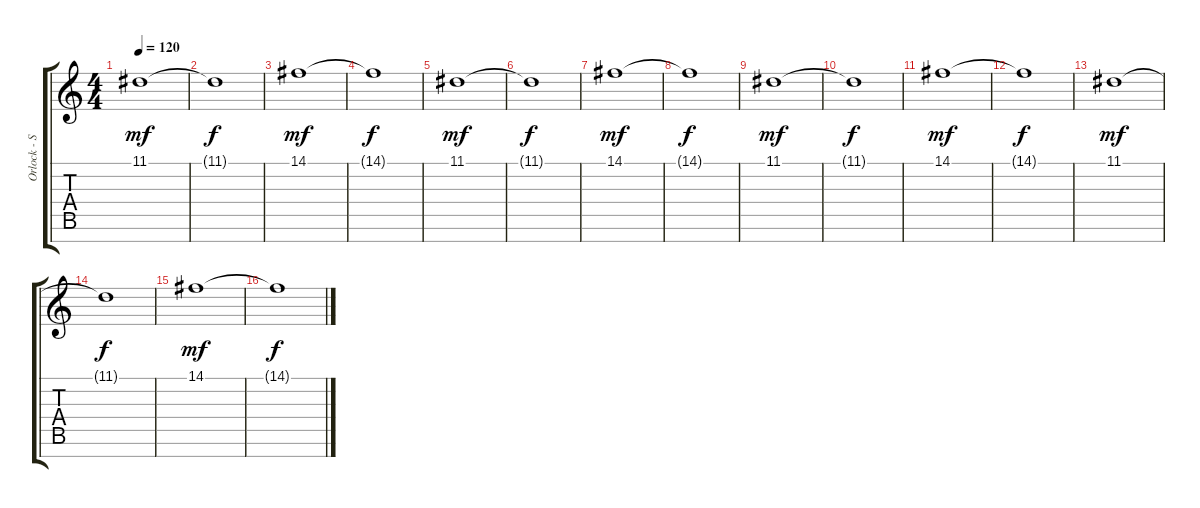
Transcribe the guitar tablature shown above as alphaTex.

\track ("Orlock - Synth" "Orlock - S") {instrument flute}
\staff {score tabs}
\tuning (E4 B3 G3 D3 A2 E2 B1) {hide}
\ts (4 4)
\tempo 120
\clef g2
\ks c
11.1.1{dy mf} |
11.1{t}.1{dy f} |
14.1.1{dy mf} |
14.1{t}.1{dy f} |
11.1.1{dy mf} |
11.1{t}.1{dy f} |
14.1.1{dy mf} |
14.1{t}.1{dy f} |
11.1.1{dy mf} |
11.1{t}.1{dy f} |
14.1.1{dy mf} |
14.1{t}.1{dy f} |
11.1.1{dy mf volume 8} |
11.1{t}.1{dy f} |
14.1.1{dy mf} |
14.1{t}.1{dy f}
